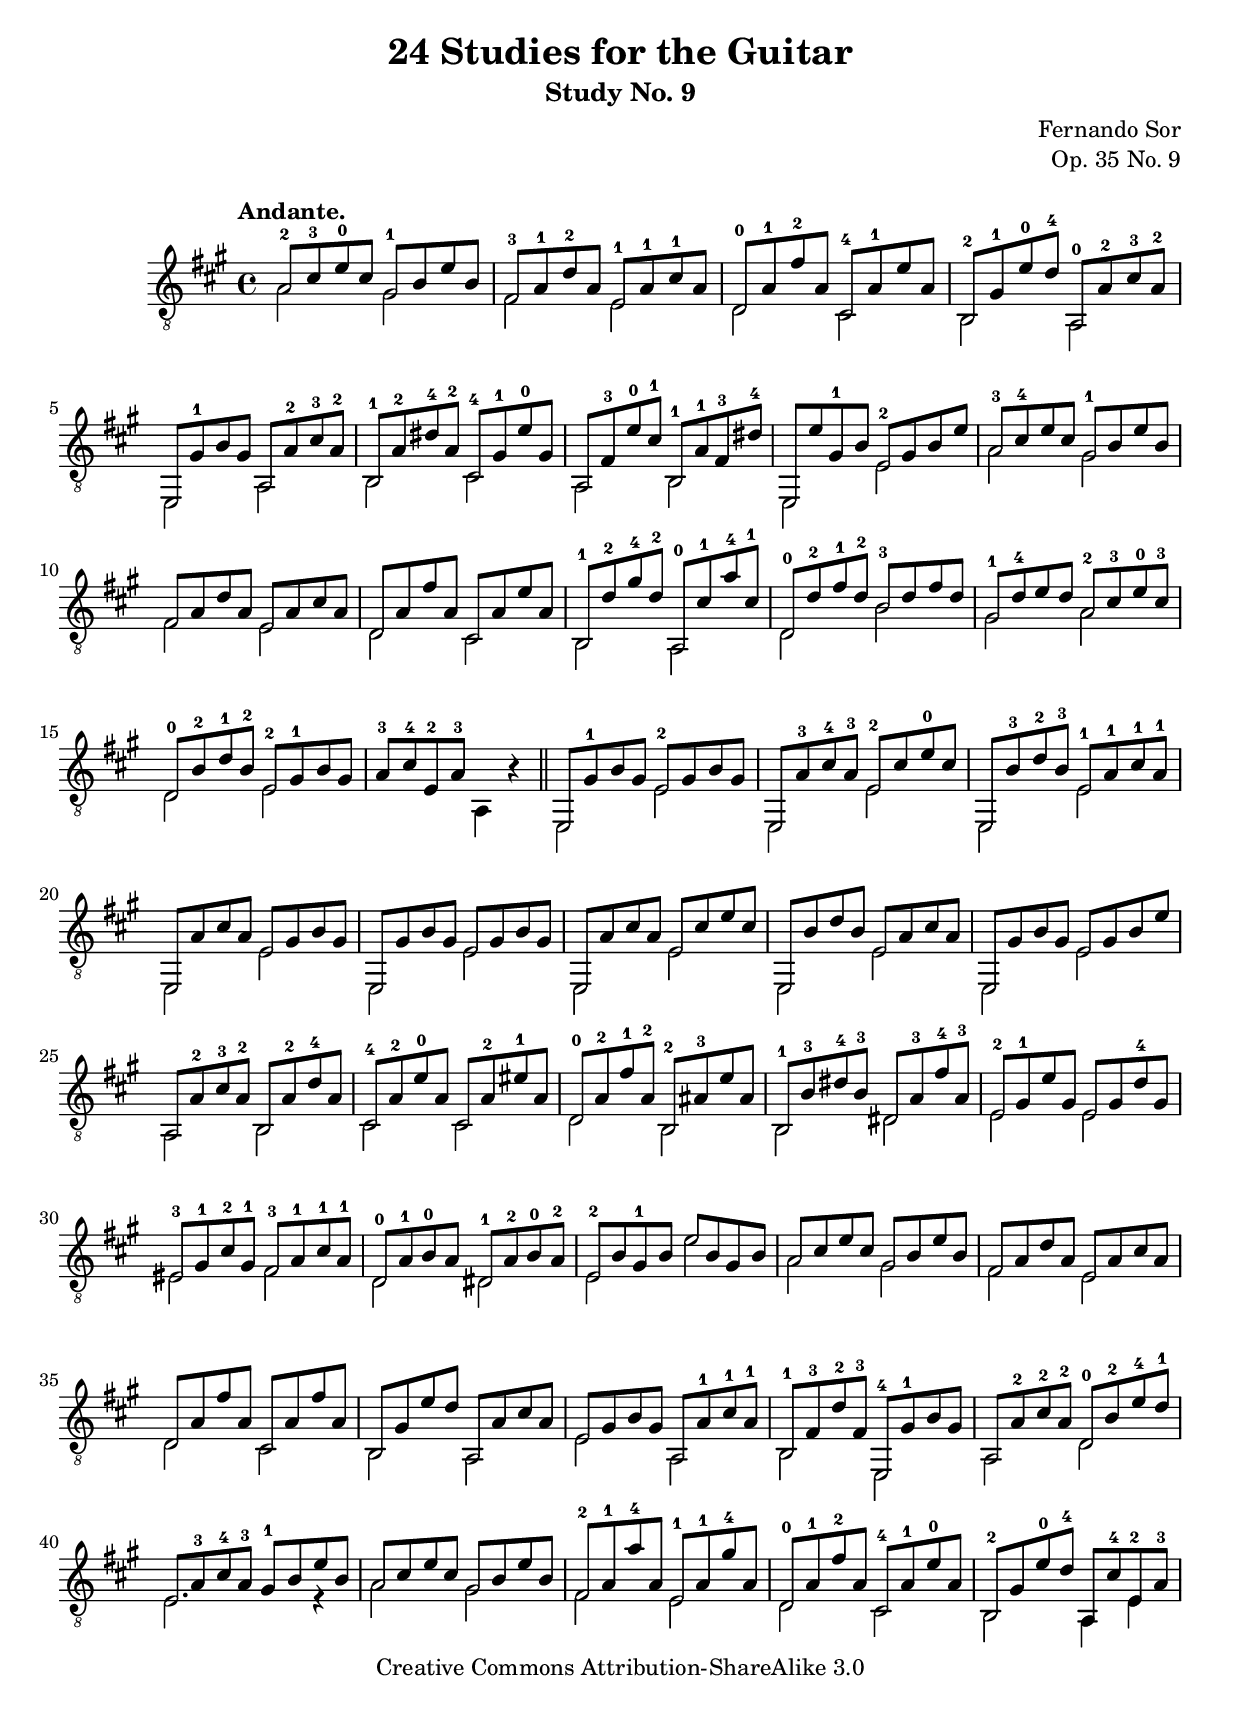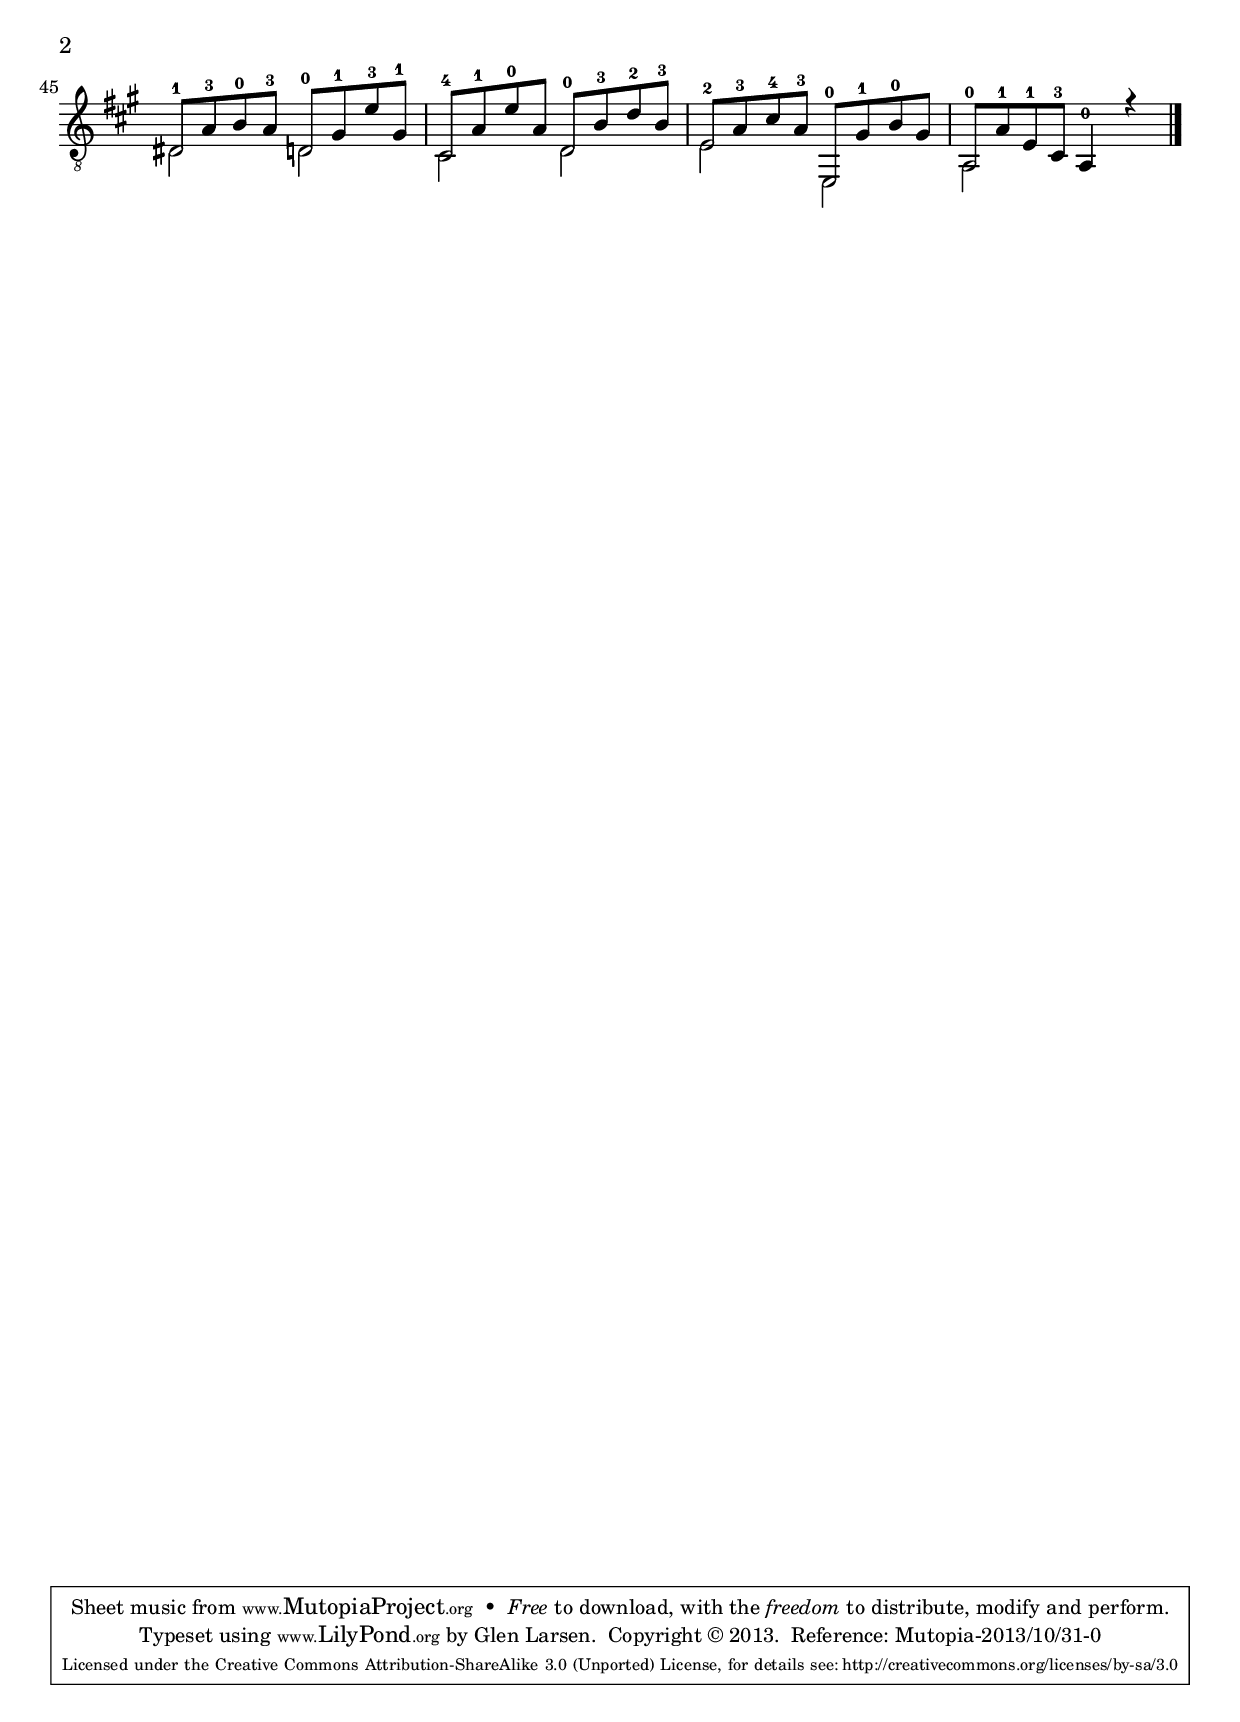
\version "2.16.2"
\header {
  title = "24 Studies for the Guitar"
  subtitle = "Study No. 9"
  composer = "Fernando Sor"
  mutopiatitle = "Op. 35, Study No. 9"
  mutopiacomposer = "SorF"
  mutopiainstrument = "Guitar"
  opus = "Op. 35 No. 9"
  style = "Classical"
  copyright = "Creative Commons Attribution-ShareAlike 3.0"
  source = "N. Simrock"
  % From Boije 481-2, enscribed "Bonn Chez N. Simrock"
  date = "1828"
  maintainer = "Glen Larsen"
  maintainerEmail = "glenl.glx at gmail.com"
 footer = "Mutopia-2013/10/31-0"
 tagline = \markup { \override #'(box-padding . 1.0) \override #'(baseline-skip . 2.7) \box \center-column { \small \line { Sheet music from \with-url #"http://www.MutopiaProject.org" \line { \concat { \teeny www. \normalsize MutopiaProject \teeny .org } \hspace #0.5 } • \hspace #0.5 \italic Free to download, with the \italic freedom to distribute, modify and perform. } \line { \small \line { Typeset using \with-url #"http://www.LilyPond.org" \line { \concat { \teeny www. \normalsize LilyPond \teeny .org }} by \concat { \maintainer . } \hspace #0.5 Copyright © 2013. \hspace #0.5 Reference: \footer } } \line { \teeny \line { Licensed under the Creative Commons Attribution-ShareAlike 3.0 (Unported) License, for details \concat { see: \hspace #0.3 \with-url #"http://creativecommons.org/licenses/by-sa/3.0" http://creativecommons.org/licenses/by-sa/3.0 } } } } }
}

\paper {
  % add space between composer/opus markup and first staff
  markup-system-spacing #'padding = #3
  % add a little space between composer and opus
  markup-markup-spacing #'padding = #1.2
  top-margin = #8
  bottom-margin = #10
}

\layout {
  \context {
    \Voice
    \override StringNumber #'stencil = ##f
  }
  \context {
    \Staff
    \override Fingering #'staff-padding = #'()
    \override Fingering #'add-stem-support = ##t
    \mergeDifferentlyDottedOn
    \mergeDifferentlyHeadedOn
  }
  \context {
    \Dynamics
    \override DynamicTextSpanner #'style = #'none
  }
}

global = {
  \time 4/4
  \key a \major
}

upperVoice = \relative c' {
  \voiceOne
  \set fingeringOrientations = #'(up)
  \tempo "Andante."

  <a-2>8 <cis-3> <e-0> cis <gis-1> b e b |
  <fis-3>8 <a-1> <d-2> a <e-1> <a-1> <cis-1> a |
  <d,-0>8 <a'-1> <fis'-2> a, <cis,-4> <a'-1> e' a, |
  <b,-2>8 <gis'-1> <e'-0> <d-4> <a,-0> <a'-2> <cis-3> <a-2> |

  e,8 <gis'-1> b gis a, <a'-2> <cis-3> <a-2> |
  <b,-1>8 <a'-2> <dis-4> <a-2> <cis,-4> <gis'-1> <e'-0> gis, |
  a,8 <fis'-3> <e'-0> <cis-1> <b,-1> <a'-1> <fis-3> <dis'-4> |
  e,,8 e'' <gis,-1> b <e,-2> gis b e |
  <a,-3>8 <cis-4> e cis <gis-1> b e b |

  fis8 a d a e a cis a |
  d,8 a' fis' a, cis, a' e' a, |
  <b,-1>8 <d'-2> <gis-4> <d-2> <a,-0> <cis'-1> <a'-4> <cis,-1> |
  <d,-0> <d'-2> <fis-1> <d-2> <b-3\3> d fis d |
  <gis,-1> <d'-4> e d <a-2> <cis-3> <e-0> <cis-3> |

  <d,-0>8 <b'-2\3> <d-1> <b-2\3> <e,-2> <gis-1> b gis |
  <a-3>8 <cis-4> <e,-2> <a-3> s4 b\rest |
  \bar "||"
  e,,8 <gis'-1> b gis <e-2> gis b gis |
  e,8 <a'-3> <cis-4> <a-3> <e-2> cis' <e-0> cis |
  e,,8 <b''-3\3> <d-2> <b-3\3> <e,-1> <a-1> <cis-1> <a-1> |

  e,8 a' cis a e gis b gis |
  e,8 gis' b gis e gis b gis |
  e,8 a' cis a e cis' e cis |
  e,,8 b''\3 d b\3 e, a cis a |
  e,8 gis' b gis e gis b e |

  a,,8 <a'-2> <cis-3> <a-2> b, <a'-2> <d-4> a |
  <cis,-4>8 <a'-2> <e'-0> a, cis, <a'-2> <eis'-1> a, |
  <d,-0>8 <a'-2> <fis'-1> <a,-2> <b,-2> <ais'-3> e' ais, |
  <b,-1>8 <b'-3>\3 <dis-4> <b-3>\3 dis, <a'-3> <fis'-4> <a,-3> |
  <e-2>8 <gis-1> e' gis,e gis <d'-4> gis, |

  <eis-3>8 <gis-1> <cis-2> <gis-1> <fis-3> <a-1> <cis-1> <a-1> |
  <d,-0>8 <a'-1> <b-0> a <dis,-1> <a'-2> <b-0> <a-2> |
  <e-2>8 b' <gis-1> b e b gis b |
  a8 cis e cis gis b e b |
  fis a d a e a cis a |

  d,8 a' fis' a, cis, a' fis' a, |
  b,8 gis' e' d a, a' cis a |
  e8 gis b gis a, <a'-1> <cis-1> <a-1> |
  <b,-1>8 <fis'-3> <d'-2> <fis,-3> <e,-4> <gis'-1> b gis |
  a, <a'-2> <cis-2> <a-2> <d,-0> <b'-2> <e-4> <d-1> |

  e,8 <a-3> <cis-4> <a-3> <gis-1> b e b |
  a8 cis e cis gis b e b |
  <fis-2>8 <a-1> <a'-4> a, <e-1> <a-1> <gis'-4> a, |
  <d,-0>8 <a'-1> <fis'-2> a, <cis,-4> <a'-1> <e'-0> a, |

  <b,-2>8 gis' <e'-0> <d-4> a, <cis'-4> <e,-2> <a-3> |
  <dis,-1>8 <a'-3> <b-0> <a-3> <d,-0> <gis-1> <e'-3> <gis,-1> |
  <cis,-4>8 <a'-1> <e'-0> a, <d,-0> <b'-3\3> <d-2> <b-3\3> |
  <e,-2>8 <a-3> <cis-4> <a-3> <e,-0> <gis'-1> <b-0> gis |
  <a,-0>8 <a'-1> <e-1> <cis-3> <a-0>4 r |

  \bar "|."
}

lowerVoice = \relative c' {
  \set fingeringOrientations = #'(down)
  \voiceTwo
  a2 gis |
  fis2 e |
  d2 cis |
  b2 a |

  e2 a |
  b2 cis |
  a2 b |
  e,2 e' |
  a2 gis |

  fis2 e |
  d2 cis |
  b2 a |
  d2 b'\3 |
  gis2 a |

  d,2 e |
  s2 a,4 s |			%||
  \repeat unfold 3 {e2 e' |}

  \repeat unfold 5 {e, e' | }

  a,2 b |
  cis2 cis |
  d2 b |
  b2 dis |
  e2 e |

  eis2 fis |
  d2 dis |
  e2 e' |
  a,2 gis |
  fis2 e |

  d2 cis |
  b2 a |
  e'2 a, |
  b2 e, |
  a2 d |

  e2. r4 |
  a2 gis |
  fis2 e |
  d2 cis |

  b2 a4 e' |
  dis2 d |
  cis2 d |
  e2 e, |
  a2 s
}


\score {
  <<
    \new Staff = "Guitar"
    <<
      \set Staff.midiInstrument = #"acoustic guitar (nylon)"
      \global
      \clef "treble_8"
      \context Voice = "upperVoice" \upperVoice
      \context Voice = "lowerVoice" \lowerVoice
    >>
%{
    \new TabStaff = "Guitar tabs"
    <<
      \clef "moderntab"
      \global
      \context TabVoice = "upperVoice" \upperVoice
      \context TabVoice = "lowerVoice" \lowerVoice
    >>
%}
  >>
  \layout {}
  \midi {
    \tempo 4 = 180
  }
}
